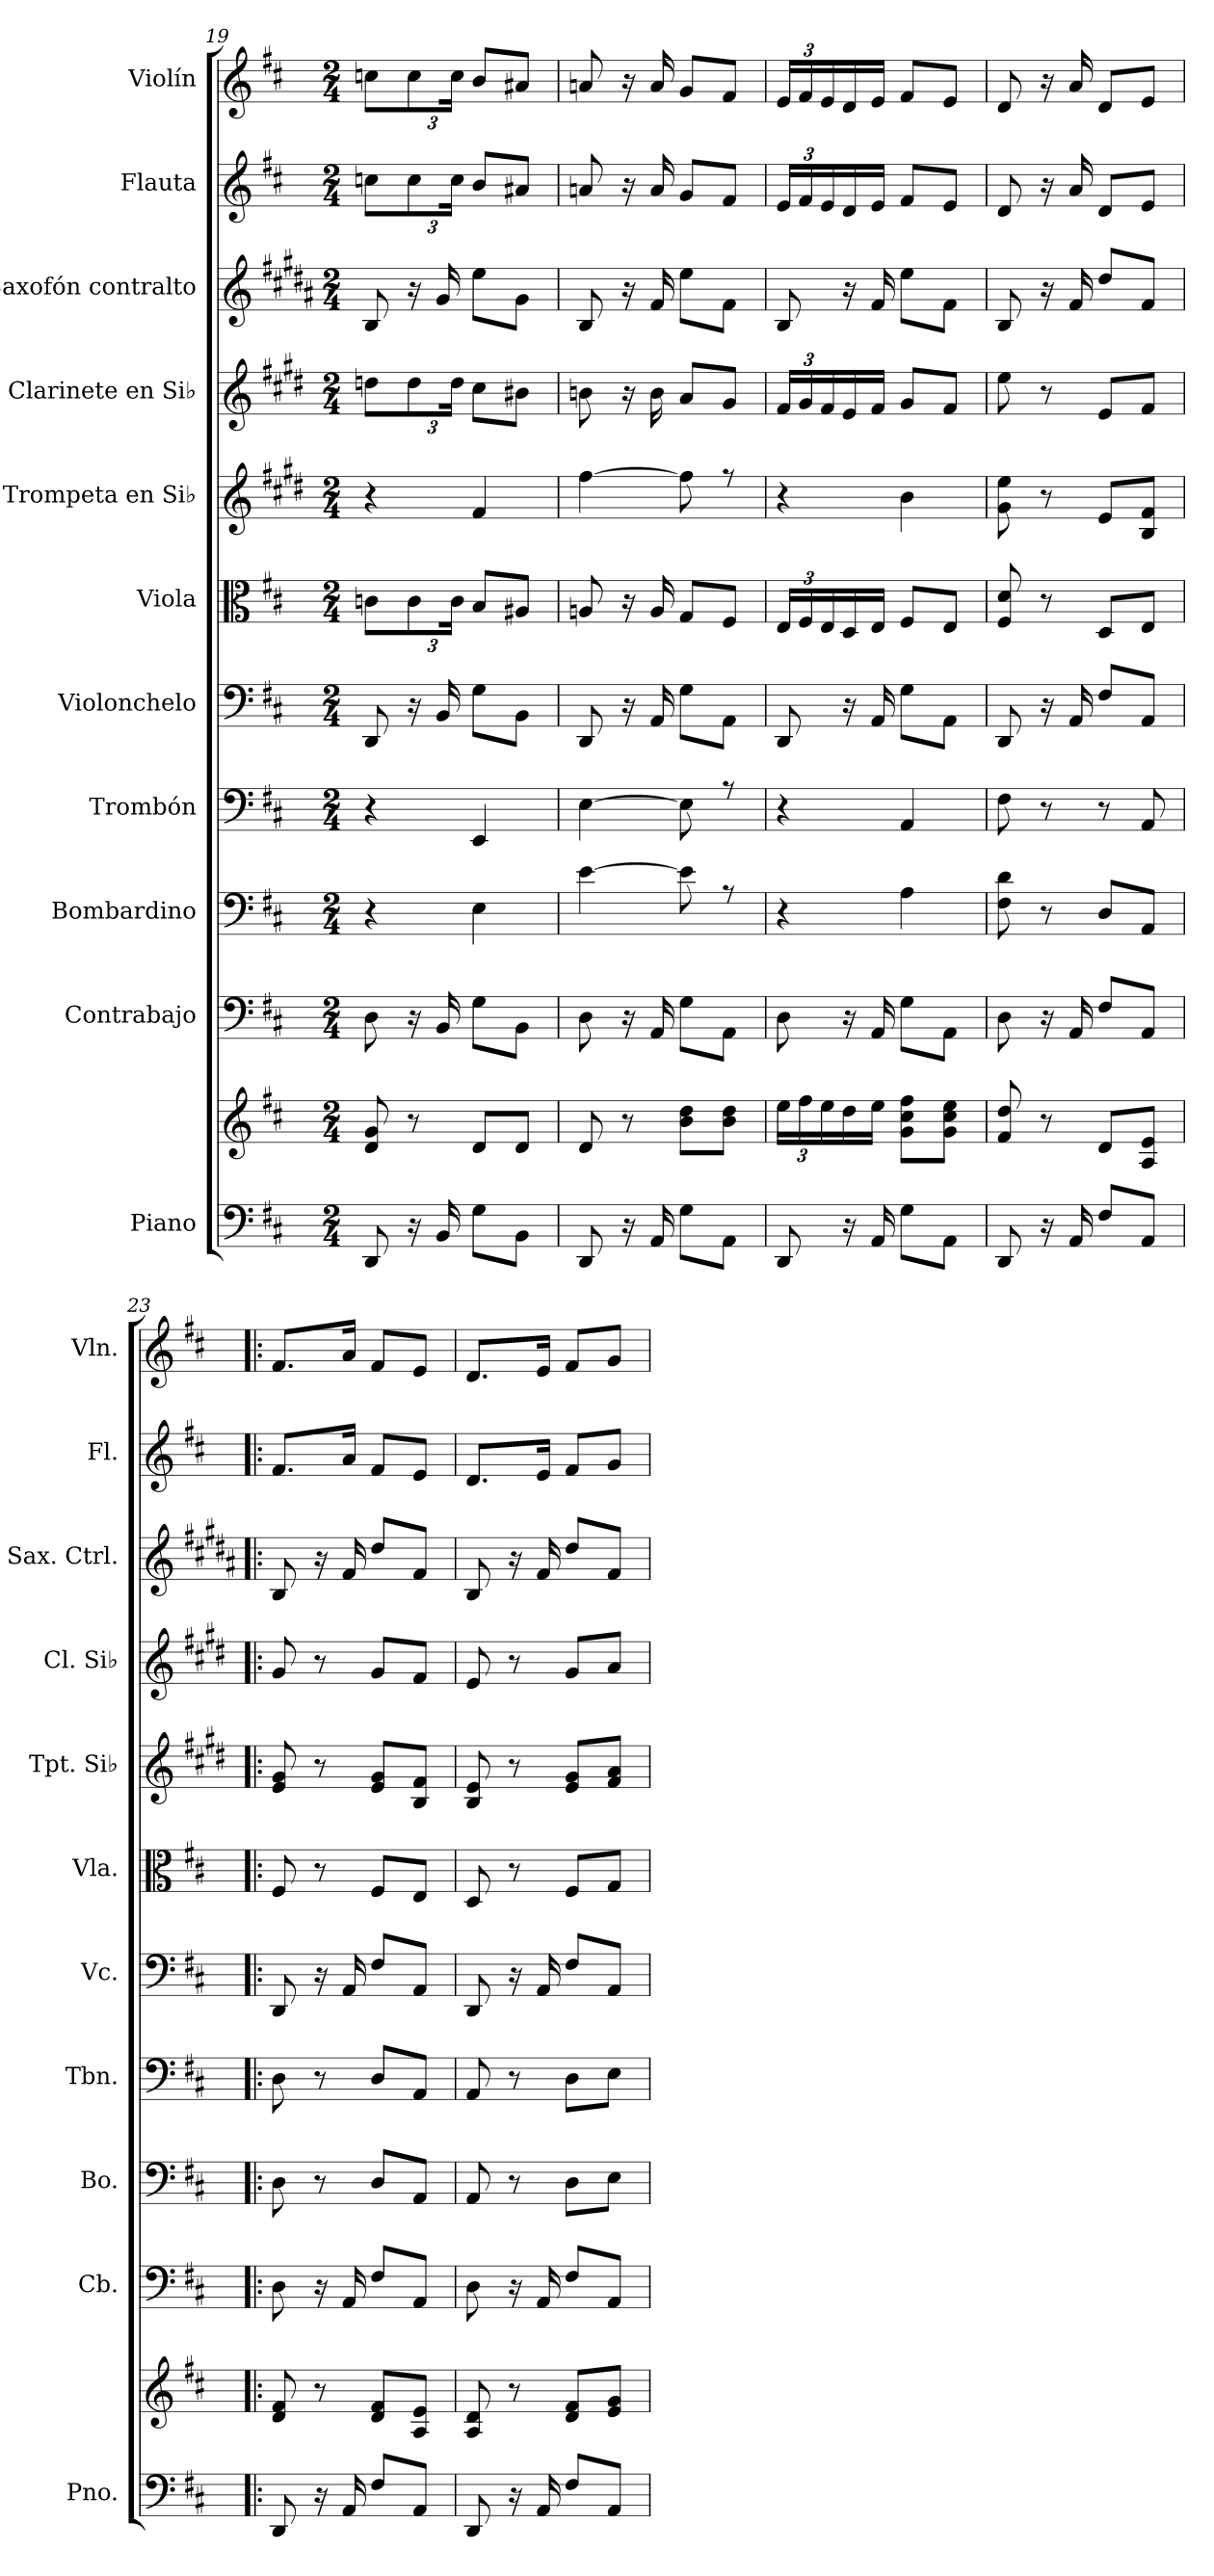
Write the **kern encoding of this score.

**kern	**kern	**kern	**kern	**kern	**kern	**kern	**kern	**kern	**kern	**kern	**kern
*part11	*part11	*part10	*part9	*part8	*part7	*part6	*part5	*part4	*part3	*part2	*part1
*staff12	*staff11	*staff10	*staff9	*staff8	*staff7	*staff6	*staff5	*staff4	*staff3	*staff2	*staff1
*I"Piano	*	*I"Contrabajo	*I"Bombardino	*I"Trombón	*I"Violonchelo	*I"Viola	*I"Trompeta en Si♭	*I"Clarinete en Si♭	*I"Saxofón contralto	*I"Flauta	*I"Violín
*I'Pno.	*	*I'Cb.	*I'Bo.	*I'Tbn.	*I'Vc.	*I'Vla.	*I'Tpt. Si♭	*I'Cl. Si♭	*I'Sax. Ctrl.	*I'Fl.	*I'Vln.
*clefF4	*clefG2	*clefF4	*clefF4	*clefF4	*clefF4	*clefC3	*clefG2	*clefG2	*clefG2	*clefG2	*clefG2
*	*	*ITrd7c12	*	*	*	*	*ITrd1c2	*ITrd1c2	*ITrd5c9	*	*
*k[f#c#]	*k[f#c#]	*k[f#c#]	*k[f#c#]	*k[f#c#]	*k[f#c#]	*k[f#c#]	*k[f#c#]	*k[f#c#]	*k[f#c#]	*k[f#c#]	*k[f#c#]
*M2/4	*M2/4	*M2/4	*M2/4	*M2/4	*M2/4	*M2/4	*M2/4	*M2/4	*M2/4	*M2/4	*M2/4
=19	=19	=19	=19	=19	=19	=19	=19	=19	=19	=19	=19
8DD/	8d/ 8g/	8DD\	4r	4r	8DD/	8cn\L	4r	8ccn\L	8D/	8ccn\L	8ccn\L
*	*	*	*	*	*	*Xbrackettup	*	*Xbrackettup	*	*Xbrackettup	*Xbrackettup
16r	8r	16r	.	.	16r	12c\	.	12cc\	16r	12cc\	12cc\
16BB/	.	16BBB/	.	.	16BB/	.	.	.	16B/	.	.
.	.	.	.	.	.	24c\Jk	.	24cc\Jk	.	24cc\Jk	24cc\Jk
8G\L	8d/L	8GG\L	4E\	4EE/	8G\L	8B/L	4e/	8b\L	8g\L	8b/L	8b/L
8BB\J	8d/J	8BBB\J	.	.	8BB\J	8A#X/J	.	8a#X\J	8B\J	8a#X/J	8a#X/J
=20	=20	=20	=20	=20	=20	=20	=20	=20	=20	=20	=20
8DD/	8d/	8DD\	[4e\	[4E\	8DD/	8An/	[4ee\	8an\	8D/	8an/	8an/
16r	8r	16r	.	.	16r	16r	.	16r	16r	16r	16r
16AA/	.	16AAA/	.	.	16AA/	16A/	.	16a\	16A/	16a/	16a/
8G\L	8b\ 8dd\L	8GG\L	8e\]	8E\]	8G\L	8G/L	8ee\]	8g/L	8g\L	8g/L	8g/L
8AA\J	8b\ 8dd\J	8AAA\J	8rA	8rA	8AA\J	8F#/J	8rff	8f#/J	8A\J	8f#/J	8f#/J
!!LO:PB:g=z
=21	=21	=21	=21	=21	=21	=21	=21	=21	=21	=21	=21
*	*Xbrackettup	*	*	*	*	*	*	*	*	*	*
8DD/	24ee\LL	8DD\	4r	4r	8DD/	24E/LL	4r	24e/LL	8D/	24e/LL	24e/LL
.	24ff#\	.	.	.	.	24F#/	.	24f#/	.	24f#/	24f#/
.	24ee\	.	.	.	.	24E/	.	24e/	.	24e/	24e/
16r	16dd\	16r	.	.	16r	16D/	.	16d/	16r	16d/	16d/
16AA/	16ee\JJ	16AAA/	.	.	16AA/	16E/JJ	.	16e/JJ	16A/	16e/JJ	16e/JJ
8G\L	8g\ 8cc#\ 8ff#\L	8GG\L	4A\	4AA/	8G\L	8F#/L	4a\	8f#/L	8g\L	8f#/L	8f#/L
8AA\J	8g\ 8cc#\ 8ee\J	8AAA\J	.	.	8AA\J	8E/J	.	8e/J	8A\J	8e/J	8e/J
=22	=22	=22	=22	=22	=22	=22	=22	=22	=22	=22	=22
8DD/	8f#/ 8dd/	8DD\	8F#\ 8d\	8F#\	8DD/	8F#/ 8d/	8f#\ 8dd\	8dd\	8D/	8d/	8d/
16r	8r	16r	8r	8r	16r	8r	8r	8r	16r	16r	16r
16AA/	.	16AAA/	.	.	16AA/	.	.	.	16A/	16a/	16a/
8F#/L	8d/L	8FF#/L	8D/L	8r	8F#/L	8D/L	8d/L	8d/L	8f#/L	8d/L	8d/L
8AA/J	8A/ 8e/J	8AAA/J	8AA/J	8AA/	8AA/J	8E/J	8A/ 8e/J	8e/J	8A/J	8e/J	8e/J
=23!|:	=23!|:	=23!|:	=23!|:	=23!|:	=23!|:	=23!|:	=23!|:	=23!|:	=23!|:	=23!|:	=23!|:
8DD/	8d/ 8f#/	8DD\	8D\	8D\	8DD/	8F#/	8d/ 8f#/	8f#/	8D/	8.f#/L	8.f#/L
16r	8r	16r	8r	8r	16r	8r	8r	8r	16r	.	.
16AA/	.	16AAA/	.	.	16AA/	.	.	.	16A/	16a/Jk	16a/Jk
8F#/L	8d/ 8f#/L	8FF#/L	8D/L	8D/L	8F#/L	8F#/L	8d/ 8f#/L	8f#/L	8f#/L	8f#/L	8f#/L
8AA/J	8A/ 8e/J	8AAA/J	8AA/J	8AA/J	8AA/J	8E/J	8A/ 8e/J	8e/J	8A/J	8e/J	8e/J
=24	=24	=24	=24	=24	=24	=24	=24	=24	=24	=24	=24
8DD/	8A/ 8d/	8DD\	8AA/	8AA/	8DD/	8D/	8A/ 8d/	8d/	8D/	8.d/L	8.d/L
16r	8r	16r	8r	8r	16r	8r	8r	8r	16r	.	.
16AA/	.	16AAA/	.	.	16AA/	.	.	.	16A/	16e/Jk	16e/Jk
8F#/L	8d/ 8f#/L	8FF#/L	8D\L	8D\L	8F#/L	8F#/L	8d/ 8f#/L	8f#/L	8f#/L	8f#/L	8f#/L
8AA/J	8e/ 8g/J	8AAA/J	8E\J	8E\J	8AA/J	8G/J	8e/ 8g/J	8g/J	8A/J	8g/J	8g/J
=	=	=	=	=	=	=	=	=	=	=	=
*-	*-	*-	*-	*-	*-	*-	*-	*-	*-	*-	*-
